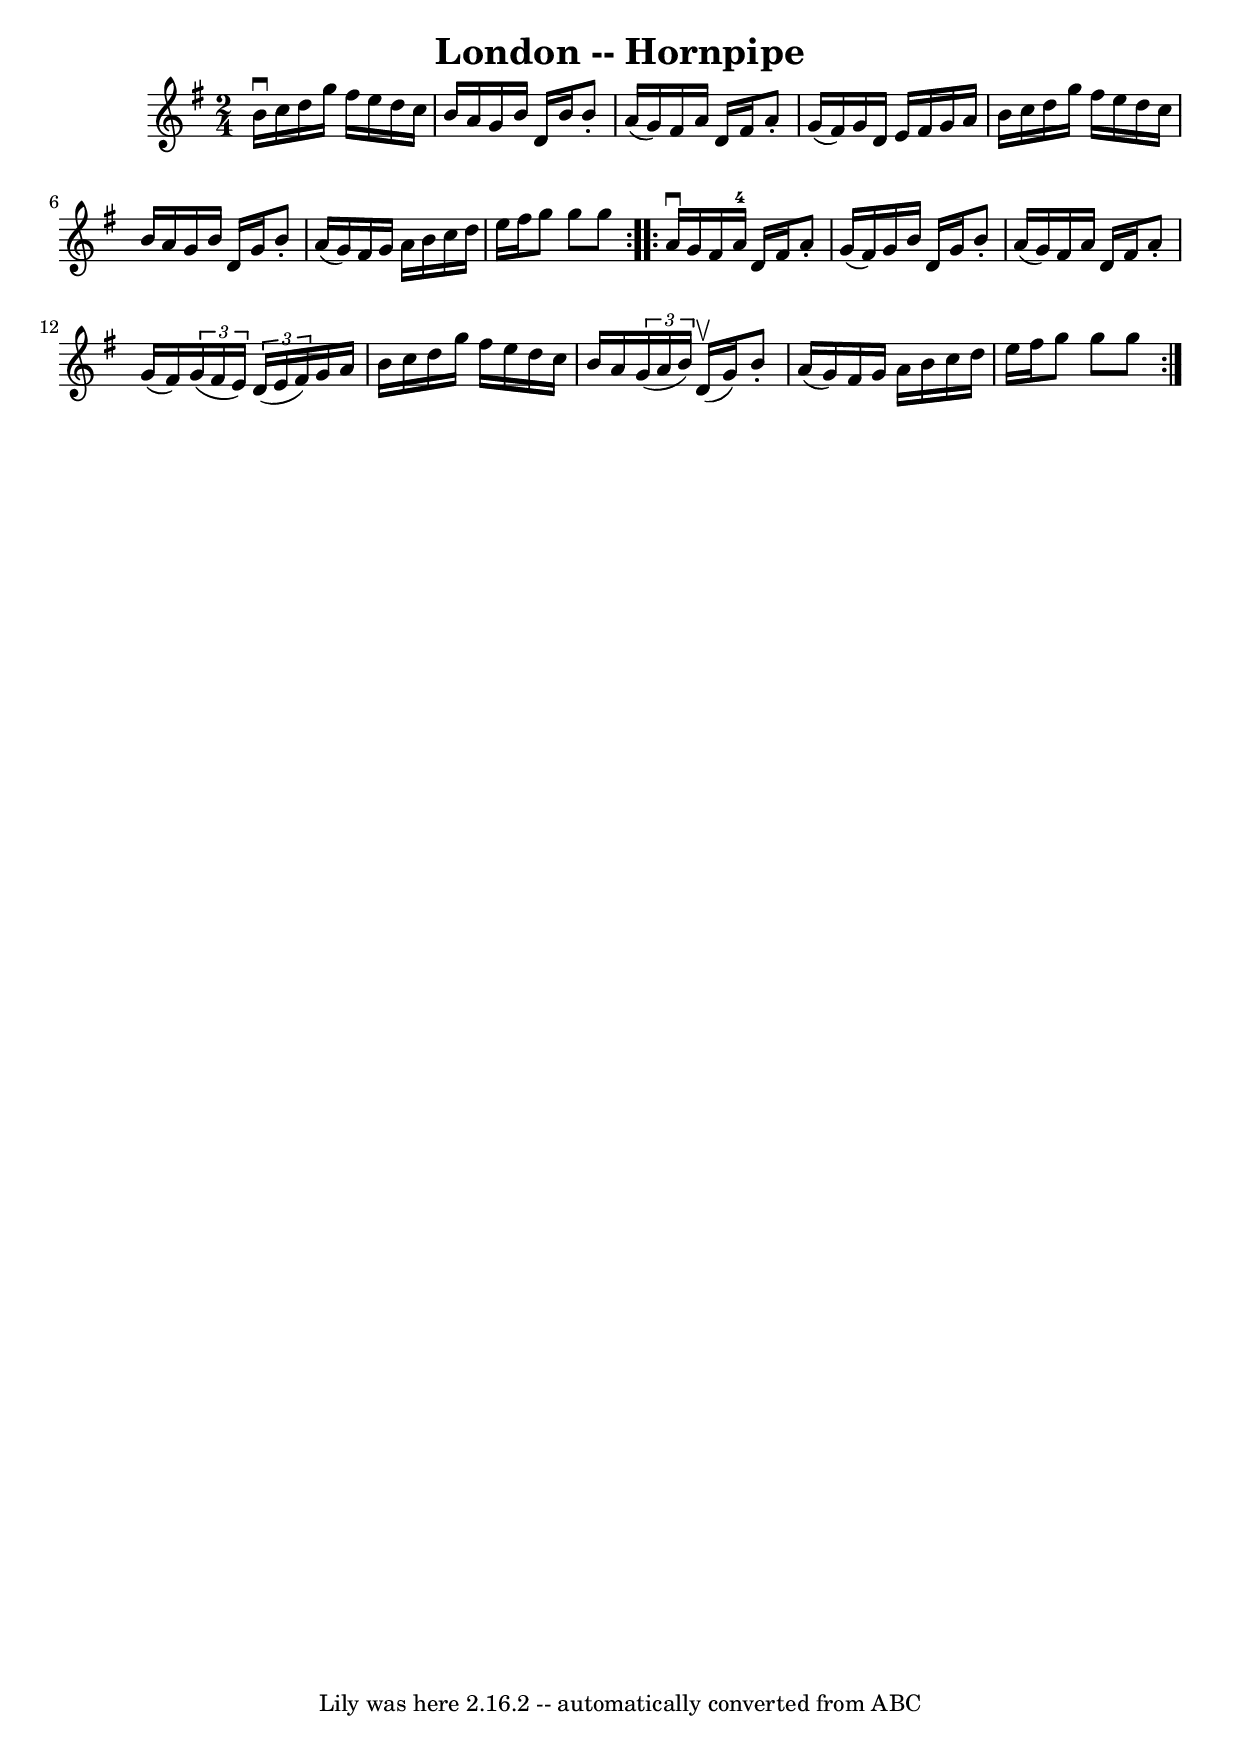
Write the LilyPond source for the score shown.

\version "2.16.2"
\include "Mammoth.ily"
\header {
  %% book = "Cole's 1000 Fiddle Tunes"
  crossRefNumber = "1"
  footnotes = ""
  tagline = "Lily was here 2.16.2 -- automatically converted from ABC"
  title = "London -- Hornpipe"

}
voicedefault =  {



  \repeat volta 2 {

    \time 2/4 
    \key g \major
 b'16^\downbow c''16  |
    d''16 g''16    
    fis''16 e''16 d''16 c''16 b'16 a'16  |
    g'16 b'16    
    d'16 b'16 b'8 -. a'16 (g'16) |
    fis'16 a'16 d'16    
    fis'16 a'8 -. g'16 (fis'16) |
    g'16 d'16 e'16    
    fis'16 g'16 a'16 b'16 c''16  |
    d''16 g''16 fis''16 
    e''16 d''16 c''16 b'16 a'16  |
    g'16 b'16 d'16    
    g'16 b'8 -. a'16 (g'16) |
    fis'16 g'16 a'16 b'16    
    c''16 d''16 e''16 fis''16  |
    g''8 g''8 g''8  
  }     

  \repeat volta 2 {
    a'16^\downbow g'16  |
    fis'16 a'16-4   
    d'16 fis'16 a'8 -. g'16 (fis'16) |
    g'16 b'16 d'16  
    g'16 b'8 -. a'16 (g'16) |
    fis'16 a'16 d'16    
    fis'16 a'8 -. g'16 (fis'16) |
    \times 2/3 { g'16 (
		 fis'16 e'16) 
	       }   \times 2/3 { d'16 (e'16 fis'16) 
			      } g'16    
    a'16 b'16 c''16  |
    d''16 g''16 fis''16 e''16 d''16 
    c''16 b'16 a'16  |
    \times 2/3 { g'16 (a'16 b'16) 
	       } 
    d'16 (^\upbow g'16) b'8 -. a'16 (g'16) |
    fis'16    
    g'16 a'16 b'16 c''16 d''16 e''16 fis''16  |
    g''8    
    g''8 g''8  
  }   

}

\score{
  <<

    \context Staff="default"
    {
      \voicedefault 
      
    }

  >>
  \layout {
    
  }
  \midi {
  }

}
